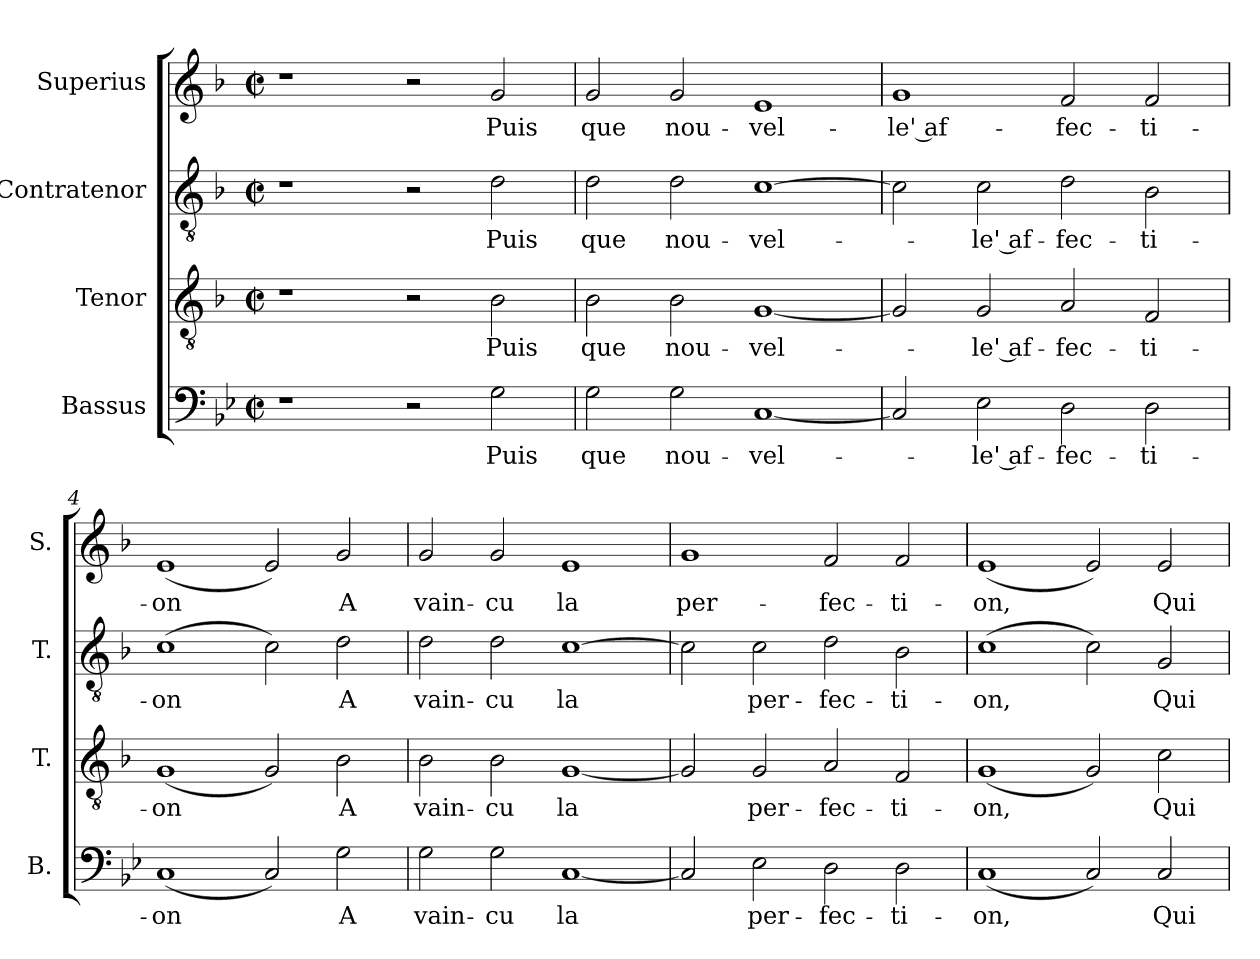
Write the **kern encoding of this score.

**kern	**text	**kern	**text	**kern	**text	**kern	**text
*part4	*part4	*part3	*part3	*part2	*part2	*part1	*part1
*staff4	*staff4	*staff3	*staff3	*staff2	*staff2	*staff1	*staff1
*I"Bassus	*	*I"Tenor	*	*I"Contratenor	*	*I"Superius	*
*I'B.	*	*I'T.	*	*I'T.	*	*I'S.	*
*clefF4	*	*clefGv2	*	*clefGv2	*	*clefG2	*
*k[b-e-]	*	*k[b-]	*	*k[b-]	*	*k[b-]	*
*B-:	*	*F:	*	*F:	*	*F:	*
*M2/2	*	*M2/2	*	*M2/2	*	*M2/2	*
*met(c|)	*	*met(c|)	*	*met(c|)	*	*met(c|)	*
=1	=1	=1	=1	=1	=1	=1	=1
1r	.	1r	.	1r	.	1r	.
2r	.	2r	.	2r	.	2r	.
2G\	Puis	2B-\	Puis	2d\	Puis	2g/	Puis
=2	=2	=2	=2	=2	=2	=2	=2
2G\	que	2B-\	que	2d\	que	2g/	que
2G\	nou-	2B-\	nou-	2d\	nou-	2g/	nou-
[1C/	-vel-	[1G/	-vel-	[1c\	-vel-	1e/	-vel-
=3	=3	=3	=3	=3	=3	=3	=3
2C/]	.	2G/]	.	2c\]	.	1g/	-le' af-
2E-\	-le' af-	2G/	-le' af-	2c\	-le' af-	.	.
2D\	-fec-	2A/	-fec-	2d\	-fec-	2f/	-fec-
2D\	-ti-	2F/	-ti-	2B-\	-ti-	2f/	-ti-
=4	=4	=4	=4	=4	=4	=4	=4
(1C/	-on	(1G/	-on	(1c\	-on	(1e/	-on
2C/)	.	2G/)	.	2c\)	.	2e/)	.
2G\	A	2B-\	A	2d\	A	2g/	A
=5	=5	=5	=5	=5	=5	=5	=5
2G\	vain-	2B-\	vain-	2d\	vain-	2g/	vain-
2G\	-cu	2B-\	-cu	2d\	-cu	2g/	-cu
[1C/	la	[1G/	la	[1c\	la	1e/	la
=6	=6	=6	=6	=6	=6	=6	=6
2C/]	.	2G/]	.	2c\]	.	1g/	per-
2E-\	per-	2G/	per-	2c\	per-	.	.
2D\	-fec-	2A/	-fec-	2d\	-fec-	2f/	-fec-
2D\	-ti-	2F/	-ti-	2B-\	-ti-	2f/	-ti-
=7	=7	=7	=7	=7	=7	=7	=7
(1C/	-on,	(1G/	-on,	(1c\	-on,	(1e/	-on,
2C/)	.	2G/)	.	2c\)	.	2e/)	.
2C/	Qui	2c\	Qui	2G/	Qui	2e/	Qui
=	=	=	=	=	=	=	=
*-	*-	*-	*-	*-	*-	*-	*-
